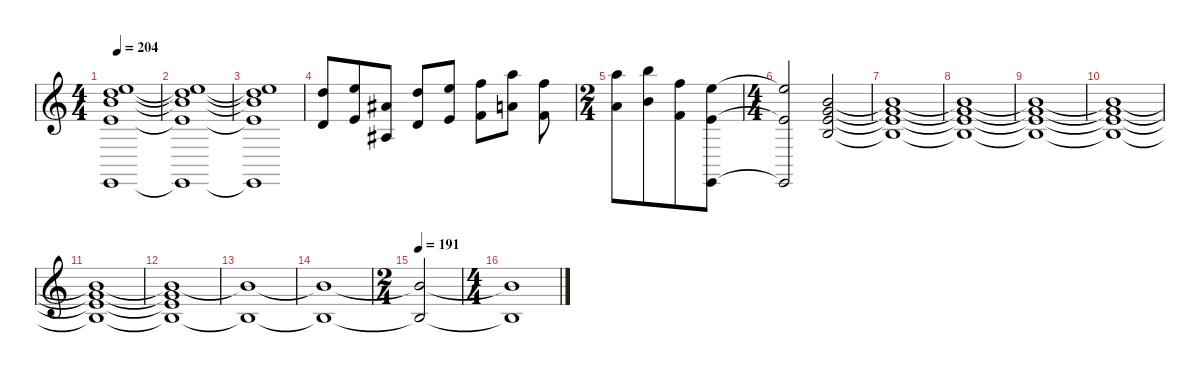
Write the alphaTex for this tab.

\defaultSystemsLayout 4
\hideDynamics
\bracketExtendMode nobrackets
\singleTrackTrackNamePolicy hidden
\multiTrackTrackNamePolicy hidden
\firstSystemTrackNameMode fullname
\firstSystemTrackNameOrientation horizontal
\otherSystemsTrackNameOrientation horizontal
\track ("Organs" "org.") {instrument rockorgan}
\staff {score}
\tuning (E4 B3 G3 D3 A2 E2 B1)
\ts (4 4)
\tempo 204
\clef g2
\ks c
(12.1{t} 15.2{t} 16.3{t} 14.4{t} 0.6{t}).1{dy f beam Up} |
(12.1{t} 15.2{t} 16.3{t} 14.4{t} 0.6{t}).1{beam Up} |
(12.1{t} 15.2{t} 16.3{t} 14.4{t} 0.6{t}).1{beam Up} |
\beaming (8 3 2 2 1)
(10.1 12.4).8{beam Up} (12.1 14.4).8{beam Up} (11.2{acc #} 13.5{acc #}).8{beam Up} (10.1 12.4).8{beam Up} (12.1 14.4).8{beam Up} (13.1 15.4).8{beam Down} (17.1 14.3).8{beam Down} (13.1 15.4).8{beam Down} |
\ts (2 4)
\beaming (8 4)
(17.1 14.3).8{beam Down} (19.1 16.3).8{beam Down} (13.1 15.4).8{beam Down} (12.1 14.4 0.6).8{beam Down} |
\ts (4 4)
\beaming (8 2 2 2 2)
(12.1{t} 14.4{t} 0.6{t}).2{beam Up} (12.2 12.3 14.4 14.5).2{beam Up} |
(12.2{t} 12.3{t} 14.4{t} 14.5{t}).1{beam Up} |
(12.2{t} 12.3{t} 14.4{t} 14.5{t}).1{beam Up} |
(12.2{t} 12.3{t} 14.4{t} 14.5{t}).1{beam Up} |
(12.2{t} 12.3{t} 14.4{t} 14.5{t}).1{beam Up} |
(12.2{t} 12.3{t} 14.4{t} 14.5{t}).1{beam Up} |
(12.2{t} 12.3{t} 14.4{t} 14.5{t}).1{beam Up} |
(12.2{t} 14.5{t}).1{beam Up} |
(12.2{t} 14.5{t}).1{beam Up} |
\ts (2 4)
\beaming (8 2 2)
\tempo 191
(12.2{t} 14.5{t}).2{beam Up} |
\ts (4 4)
\beaming (8 2 2 2 2)
(12.2{t} 14.5{t}).1{beam Up}
